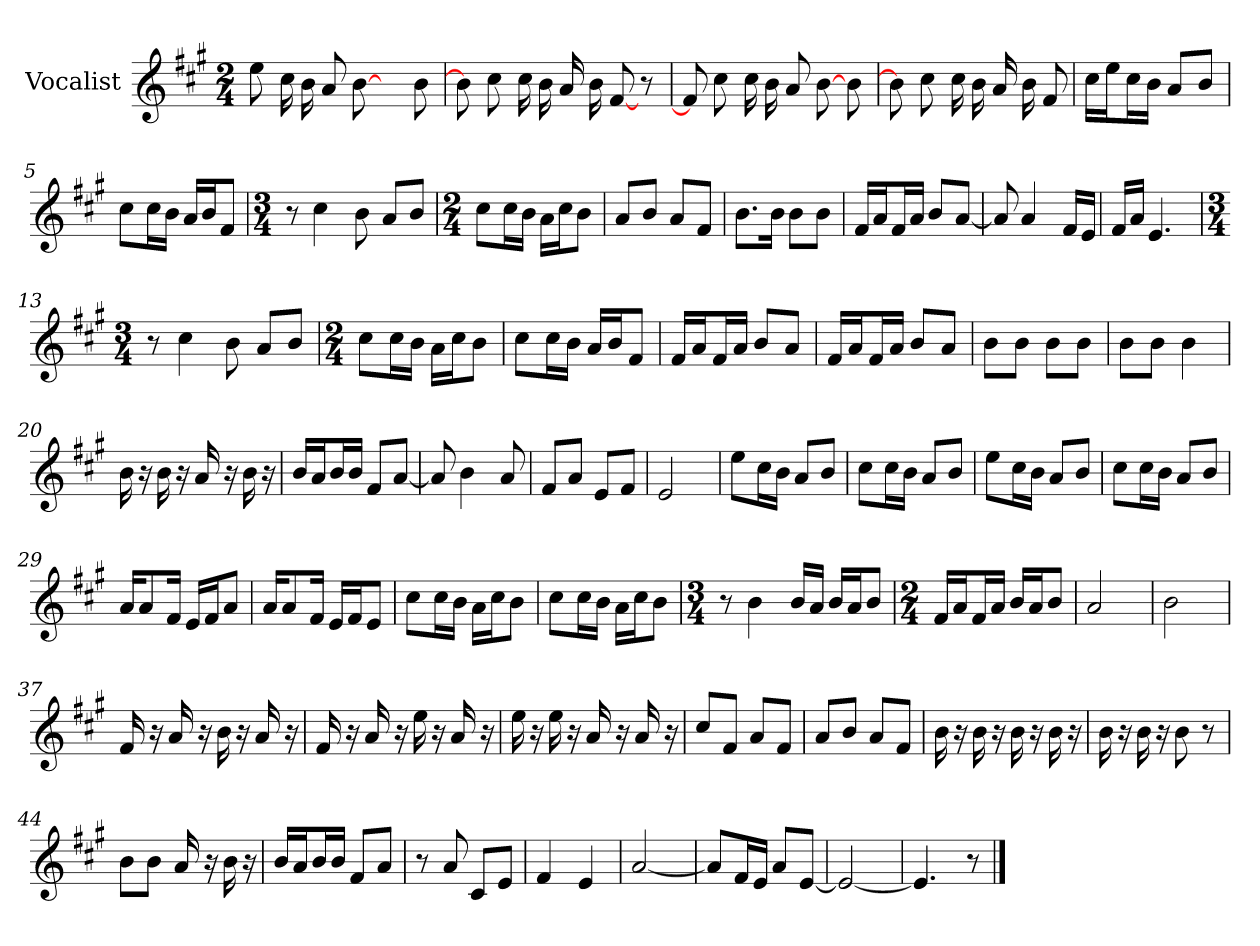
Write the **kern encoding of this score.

**kern
*part1
*staff1
*I"Vocalist
*k[f#c#g#]
*A:
*M2/4
=
8ee
16cc#
16b
8a
[8b
8ryy
8b
=1
8b]
8cc#
16cc#
16b
16a
16b
[8f#
8r
=2
8f#]
8cc#
16cc#
16b
8a
[8b
8b
=3
8b]
8cc#
16cc#
16b
16a
16b
8f#
=4
16cc#LL
16eeJ
16cc#L
16bJJ
8aL
8bJ
=5
8cc#L
16cc#L
16bJJ
16aLL
16bJ
8f#J
=6
*M3/4
8r
4cc#
8b
8aL
8bJ
=7
*M2/4
8cc#L
16cc#L
16bJJ
16aLL
16cc#J
8bJ
=8
8aL
8bJ
8aL
8f#J
=9
8.bL
16bJk
8bL
8bJ
=10
16f#LL
16aJ
16f#L
16aJJ
8bL
[8aJ
=11
8a]
4a
16f#LL
16eJJ
=12
16f#LL
16aJJ
4.e
=13
*M3/4
8r
4cc#
8b
8aL
8bJ
=14
*M2/4
8cc#L
16cc#L
16bJJ
16aLL
16cc#J
8bJ
=15
8cc#L
16cc#L
16bJJ
16aLL
16bJ
8f#J
=16
16f#LL
16aJ
16f#L
16aJJ
8bL
8aJ
=17
16f#LL
16aJ
16f#L
16aJJ
8bL
8aJ
=18
8bL
8bJ
8bL
8bJ
=19
8bL
8bJ
4b
=20
16b
16r
16b
16r
16a
16r
16b
16r
=21
16bLL
16aJ
16bL
16bJJ
8f#L
[8aJ
=22
8a]
4b
8a
=23
8f#L
8aJ
8eL
8f#J
=24
2e
=25
8eeL
16cc#L
16bJJ
8aL
8bJ
=26
8cc#L
16cc#L
16bJJ
8aL
8bJ
=27
8eeL
16cc#L
16bJJ
8aL
8bJ
=28
8cc#L
16cc#L
16bJJ
8aL
8bJ
=29
16aKL
8a
16f#Jk
16eLL
16f#J
8aJ
=30
16aKL
8a
16f#Jk
16eLL
16f#J
8eJ
=31
8cc#L
16cc#L
16bJJ
16aLL
16cc#J
8bJ
=32
8cc#L
16cc#L
16bJJ
16aLL
16cc#J
8bJ
=33
*M3/4
8r
4b
16bLL
16aJJ
16bLL
16aJ
8bJ
=34
*M2/4
16f#LL
16aJ
16f#L
16aJJ
16bLL
16aJ
8bJ
=35
2a
=36
2b
=37
16f#
16r
16a
16r
16b
16r
16a
16r
=38
16f#
16r
16a
16r
16ee
16r
16a
16r
=39
16ee
16r
16ee
16r
16a
16r
16a
16r
=40
8cc#L
8f#J
8aL
8f#J
=41
8aL
8bJ
8aL
8f#J
=42
16b
16r
16b
16r
16b
16r
16b
16r
=43
16b
16r
16b
16r
8b
8r
=44
8bL
8bJ
16a
16r
16b
16r
=45
16bLL
16aJ
16bL
16bJJ
8f#L
8aJ
=46
8r
8a
8c#L
8eJ
=47
4f#
4e
=48
[2a
=49
8aL]
16f#L
16eJJ
8aL
[8eJ
=50
2e_
=51
4.e]
8r
==
*-
